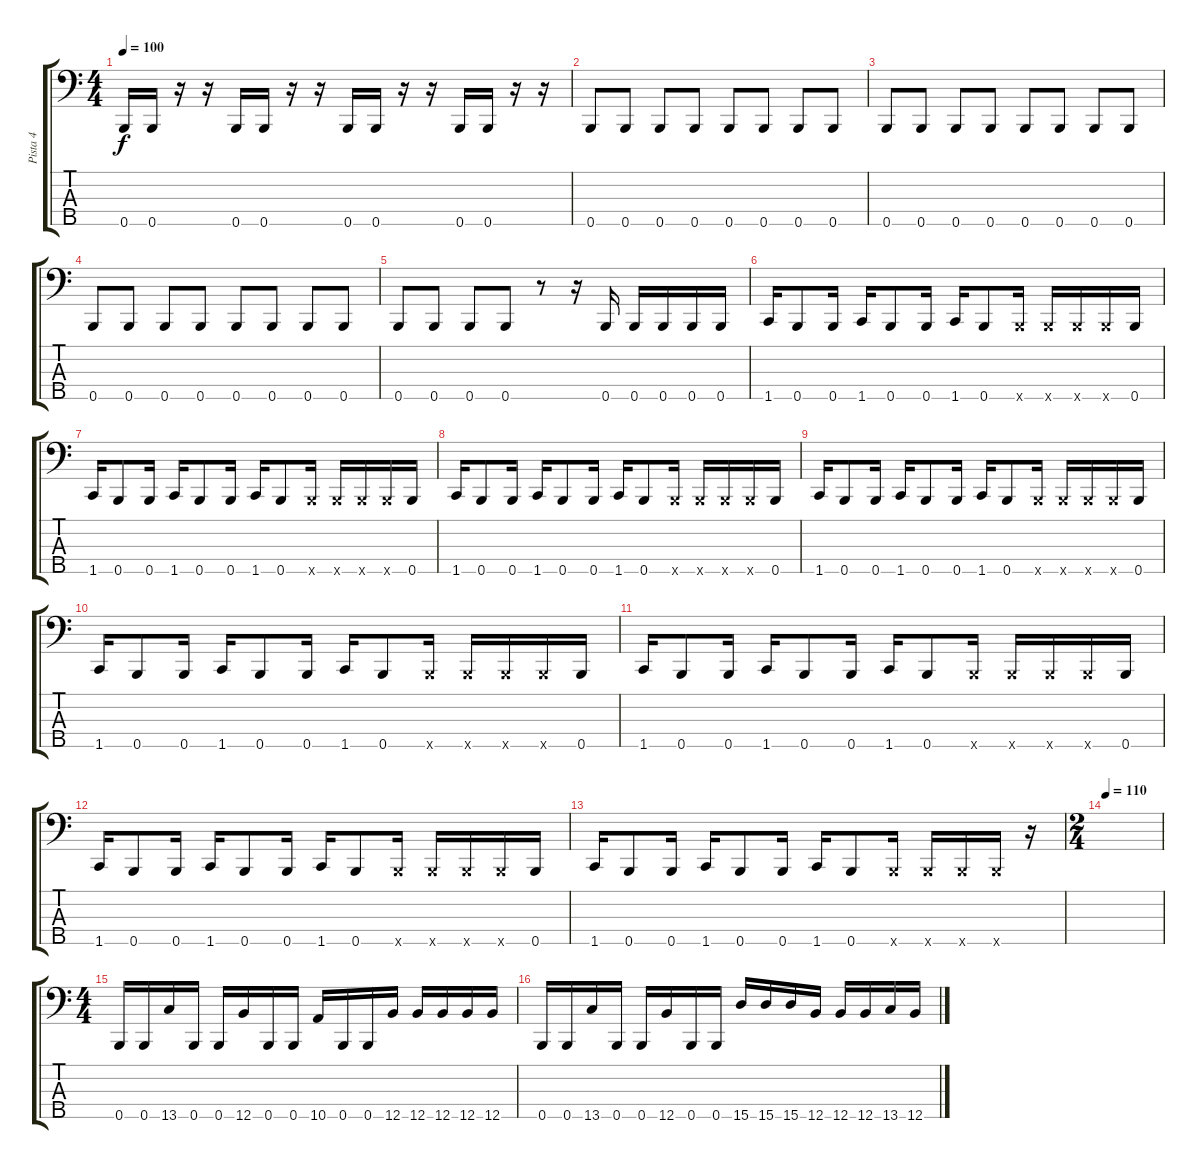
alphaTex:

\track ("Pista 4" "Pista 4") {instrument electricbassfinger}
\staff {score tabs}
\tuning (G2 D2 A1 E1 B0) {hide}
\ts (4 4)
\tempo 100
\clef f4
\ks c
0.5.16{dy f} 0.5.16 r.16 r.16 0.5.16 0.5.16 r.16 r.16 0.5.16 0.5.16 r.16 r.16 0.5.16 0.5.16 r.16 r.16 |
0.5.8 0.5.8 0.5.8 0.5.8 0.5.8 0.5.8 0.5.8 0.5.8 |
0.5.8 0.5.8 0.5.8 0.5.8 0.5.8 0.5.8 0.5.8 0.5.8 |
0.5.8 0.5.8 0.5.8 0.5.8 0.5.8 0.5.8 0.5.8 0.5.8 |
0.5.8 0.5.8 0.5.8 0.5.8 r.8 r.16 0.5.16 0.5.16 0.5.16 0.5.16 0.5.16 |
1.5.16 0.5.8 0.5.16 1.5.16 0.5.8 0.5.16 1.5.16 0.5.8 0.5{x}.16 0.5{x}.16 0.5{x}.16 0.5{x}.16 0.5.16 |
1.5.16 0.5.8 0.5.16 1.5.16 0.5.8 0.5.16 1.5.16 0.5.8 0.5{x}.16 0.5{x}.16 0.5{x}.16 0.5{x}.16 0.5.16 |
1.5.16 0.5.8 0.5.16 1.5.16 0.5.8 0.5.16 1.5.16 0.5.8 0.5{x}.16 0.5{x}.16 0.5{x}.16 0.5{x}.16 0.5.16 |
1.5.16 0.5.8 0.5.16 1.5.16 0.5.8 0.5.16 1.5.16 0.5.8 0.5{x}.16 0.5{x}.16 0.5{x}.16 0.5{x}.16 0.5.16 |
1.5.16 0.5.8 0.5.16 1.5.16 0.5.8 0.5.16 1.5.16 0.5.8 0.5{x}.16 0.5{x}.16 0.5{x}.16 0.5{x}.16 0.5.16 |
1.5.16 0.5.8 0.5.16 1.5.16 0.5.8 0.5.16 1.5.16 0.5.8 0.5{x}.16 0.5{x}.16 0.5{x}.16 0.5{x}.16 0.5.16 |
1.5.16 0.5.8 0.5.16 1.5.16 0.5.8 0.5.16 1.5.16 0.5.8 0.5{x}.16 0.5{x}.16 0.5{x}.16 0.5{x}.16 0.5.16 |
1.5.16 0.5.8 0.5.16 1.5.16 0.5.8 0.5.16 1.5.16 0.5.8 0.5{x}.16 0.5{x}.16 0.5{x}.16 0.5{x}.16 r.16 |
\ts (2 4)
\tempo 110
|
\ts (4 4)
0.5.16 0.5.16 13.5.16 0.5.16 0.5.16 12.5.16 0.5.16 0.5.16 10.5.16 0.5.16 0.5.16 12.5.16 12.5.16 12.5.16 12.5.16 12.5.16 |
0.5.16 0.5.16 13.5.16 0.5.16 0.5.16 12.5.16 0.5.16 0.5.16 15.5.16 15.5.16 15.5.16 12.5.16 12.5.16 12.5.16 13.5.16 12.5.16
